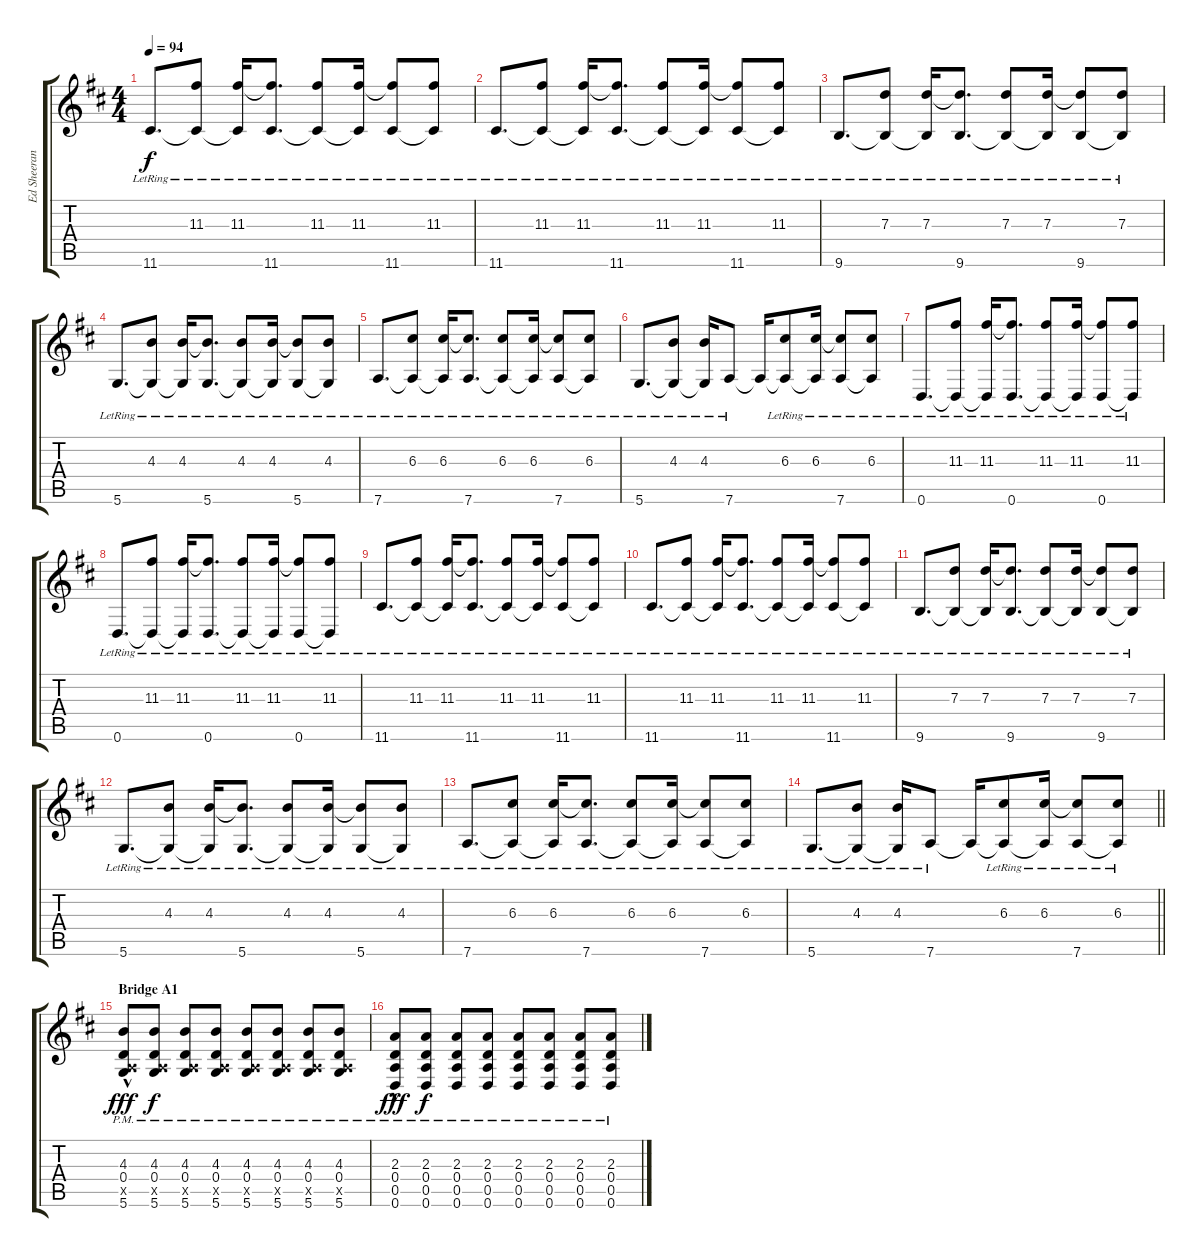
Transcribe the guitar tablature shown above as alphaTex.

\track ("Ed Sheeran Acoustic Guitar" "Ed Sheeran") {instrument acousticguitarsteel}
\staff {score tabs}
\tuning (E4 B3 G3 D3 A2 D2) {hide}
\ts (4 4)
\tempo 94
\clef g2
\ks d
11.6{lr}.8{d dy f} (11.3{lr} 11.6{t}).8 (11.3{lr} 11.6{t}).16{beam merge} (11.3{t} 11.6{lr}).8{d} (11.3{lr} 11.6{t}).8 (11.3{lr} 11.6{t}).16 (11.3{t} 11.6{lr}).8 (11.3{lr} 11.6{t}).8 |
11.6{lr}.8{d} (11.3{lr} 11.6{t}).8 (11.3{lr} 11.6{t}).16{beam merge} (11.3{t} 11.6{lr}).8{d} (11.3{lr} 11.6{t}).8 (11.3{lr} 11.6{t}).16 (11.3{t} 11.6{lr}).8 (11.3{lr} 11.6{t}).8 |
9.6{lr}.8{d} (7.3{lr} 9.6{t}).8 (7.3{lr} 9.6{t}).16{beam merge} (7.3{t} 9.6{lr}).8{d} (7.3{lr} 9.6{t}).8 (7.3{lr} 9.6{t}).16 (7.3{t} 9.6{lr}).8 (7.3{lr} 9.6{t}).8 |
5.6{lr}.8{d} (4.3{lr} 5.6{t}).8 (4.3{lr} 5.6{t}).16 (4.3{t} 5.6{lr}).8{d} (4.3{lr} 5.6{t}).8 (4.3{lr} 5.6{t}).16 (4.3{t} 5.6{lr}).8 (4.3{lr} 5.6{t}).8 |
7.6{lr}.8{d} (6.3{lr} 7.6{t}).8 (6.3{lr} 7.6{t}).16{beam merge} (6.3{t} 7.6{lr}).8{d} (6.3{lr} 7.6{t}).8 (6.3{lr} 7.6{t}).16 (6.3{t} 7.6{lr}).8 (6.3{lr} 7.6{t}).8 |
5.6{lr}.8{d} (4.3{lr} 5.6{t}).8 (4.3{lr} 5.6{t}).16 7.6{lr}.8 7.6{t}.16 (6.3{lr} 7.6{t}).8 (6.3{lr} 7.6{t}).16 (6.3{t} 7.6{lr}).8 (6.3{lr} 7.6{t}).8 |
0.6{lr}.8{d} (11.3{lr} 0.6{t}).8 (11.3{lr} 0.6{t}).16{beam merge} (11.3{t} 0.6{lr}).8{d} (11.3{lr} 0.6{t}).8 (11.3{lr} 0.6{t}).16 (11.3{t} 0.6{lr}).8 (11.3{lr} 0.6{t}).8 |
0.6{lr}.8{d} (11.3{lr} 0.6{t}).8 (11.3{lr} 0.6{t}).16{beam merge} (11.3{t} 0.6{lr}).8{d} (11.3{lr} 0.6{t}).8 (11.3{lr} 0.6{t}).16 (11.3{t} 0.6{lr}).8 (11.3{lr} 0.6{t}).8 |
11.6{lr}.8{d} (11.3{lr} 11.6{t}).8 (11.3{lr} 11.6{t}).16{beam merge} (11.3{t} 11.6{lr}).8{d} (11.3{lr} 11.6{t}).8 (11.3{lr} 11.6{t}).16 (11.3{t} 11.6{lr}).8 (11.3{lr} 11.6{t}).8 |
11.6{lr}.8{d} (11.3{lr} 11.6{t}).8 (11.3{lr} 11.6{t}).16{beam merge} (11.3{t} 11.6{lr}).8{d} (11.3{lr} 11.6{t}).8 (11.3{lr} 11.6{t}).16 (11.3{t} 11.6{lr}).8 (11.3{lr} 11.6{t}).8 |
9.6{lr}.8{d} (7.3{lr} 9.6{t}).8 (7.3{lr} 9.6{t}).16{beam merge} (7.3{t} 9.6{lr}).8{d} (7.3{lr} 9.6{t}).8 (7.3{lr} 9.6{t}).16 (7.3{t} 9.6{lr}).8 (7.3{lr} 9.6{t}).8 |
5.6{lr}.8{d} (4.3{lr} 5.6{t}).8 (4.3{lr} 5.6{t}).16 (4.3{t} 5.6{lr}).8{d} (4.3{lr} 5.6{t}).8 (4.3{lr} 5.6{t}).16 (4.3{t} 5.6{lr}).8 (4.3{lr} 5.6{t}).8 |
7.6{lr}.8{d} (6.3{lr} 7.6{t}).8 (6.3{lr} 7.6{t}).16{beam merge} (6.3{t} 7.6{lr}).8{d} (6.3{lr} 7.6{t}).8 (6.3{lr} 7.6{t}).16 (6.3{t} 7.6{lr}).8 (6.3{lr} 7.6{t}).8 |
\barLineRight lightlight
5.6{lr}.8{d} (4.3{lr} 5.6{t}).8 (4.3{lr} 5.6{t}).16 7.6{lr}.8 7.6{t}.16 (6.3{lr} 7.6{t}).8 (6.3{lr} 7.6{t}).16 (6.3{t} 7.6{lr}).8 (6.3{lr} 7.6{t}).8 |
\section ("" "Bridge A1")
(4.3{hac pm} 0.4{hac pm} 0.5{hac x} 5.6{hac pm}).8{dy fff} (4.3{pm} 0.4{pm} 0.5{x} 5.6{pm}).8{dy f} (4.3{pm} 0.4{pm} 0.5{x} 5.6{pm}).8 (4.3{pm} 0.4{pm} 0.5{x} 5.6{pm}).8 (4.3{pm} 0.4{pm} 0.5{x} 5.6{pm}).8 (4.3{pm} 0.4{pm} 0.5{x} 5.6{pm}).8 (4.3{pm} 0.4{pm} 0.5{x} 5.6{pm}).8 (4.3{pm} 0.4{pm} 0.5{x} 5.6{pm}).8 |
(2.3{hac pm} 0.4{hac pm} 0.5{hac} 0.6{hac pm}).8{dy fff} (2.3{pm} 0.4{pm} 0.5 0.6{pm}).8{dy f} (2.3{pm} 0.4{pm} 0.5 0.6{pm}).8 (2.3{pm} 0.4{pm} 0.5 0.6{pm}).8 (2.3{pm} 0.4{pm} 0.5 0.6{pm}).8 (2.3{pm} 0.4{pm} 0.5 0.6{pm}).8 (2.3{pm} 0.4{pm} 0.5 0.6{pm}).8 (2.3{pm} 0.4{pm} 0.5 0.6{pm}).8
